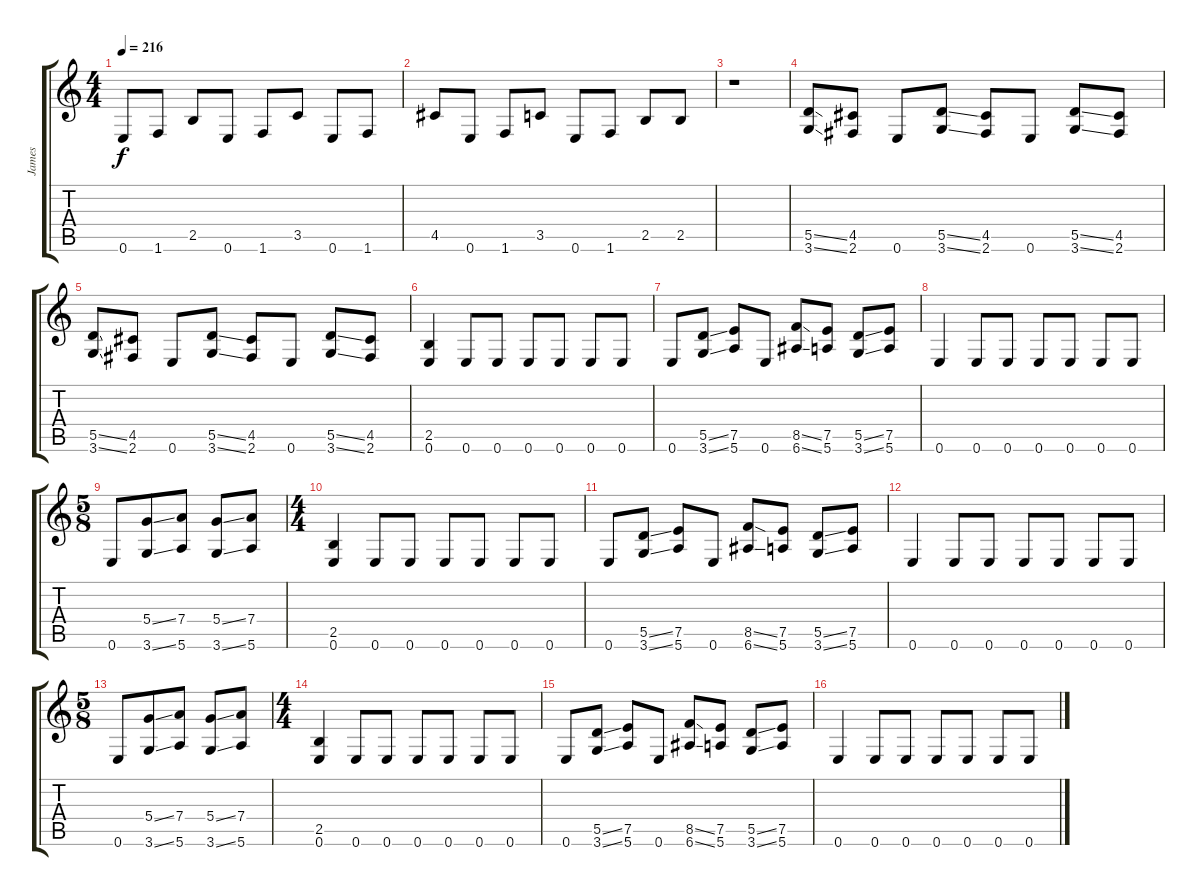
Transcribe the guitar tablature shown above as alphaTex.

\track ("James" "James") {instrument distortionguitar}
\staff {score tabs}
\tuning (E4 B3 G3 D3 A2 E2) {hide}
\ts (4 4)
\tempo 216
\clef g2
\ks c
0.6.8{dy f} 1.6.8 2.5.8 0.6.8 1.6.8 3.5.8 0.6.8 1.6.8 |
4.5.8 0.6.8 1.6.8 3.5.8 0.6.8 1.6.8 2.5.8 2.5.8 |
r.1 |
(5.5{ss} 3.6{ss}).8 (4.5 2.6).8 0.6.8 (5.5{ss} 3.6{ss}).8 (4.5 2.6).8 0.6.8 (5.5{ss} 3.6{ss}).8 (4.5 2.6).8 |
(5.5{ss} 3.6{ss}).8 (4.5 2.6).8 0.6.8 (5.5{ss} 3.6{ss}).8 (4.5 2.6).8 0.6.8 (5.5{ss} 3.6{ss}).8 (4.5 2.6).8 |
(2.5 0.6).4 0.6.8 0.6.8 0.6.8 0.6.8 0.6.8 0.6.8 |
0.6.8 (5.5{ss} 3.6{ss}).8 (7.5 5.6).8 0.6.8 (8.5{ss} 6.6{ss}).8 (7.5 5.6).8 (5.5{ss} 3.6{ss}).8 (7.5 5.6).8 |
0.6.4 0.6.8 0.6.8 0.6.8 0.6.8 0.6.8 0.6.8 |
\ts (5 8)
0.6.8 (5.4{ss} 3.6{ss}).8 (7.4 5.6).8 (5.4{ss} 3.6{ss}).8 (7.4 5.6).8 |
\ts (4 4)
(2.5 0.6).4 0.6.8 0.6.8 0.6.8 0.6.8 0.6.8 0.6.8 |
0.6.8 (5.5{ss} 3.6{ss}).8 (7.5 5.6).8 0.6.8 (8.5{ss} 6.6{ss}).8 (7.5 5.6).8 (5.5{ss} 3.6{ss}).8 (7.5 5.6).8 |
0.6.4 0.6.8 0.6.8 0.6.8 0.6.8 0.6.8 0.6.8 |
\ts (5 8)
0.6.8 (5.4{ss} 3.6{ss}).8 (7.4 5.6).8 (5.4{ss} 3.6{ss}).8 (7.4 5.6).8 |
\ts (4 4)
(2.5 0.6).4 0.6.8 0.6.8 0.6.8 0.6.8 0.6.8 0.6.8 |
0.6.8 (5.5{ss} 3.6{ss}).8 (7.5 5.6).8 0.6.8 (8.5{ss} 6.6{ss}).8 (7.5 5.6).8 (5.5{ss} 3.6{ss}).8 (7.5 5.6).8 |
0.6.4 0.6.8 0.6.8 0.6.8 0.6.8 0.6.8 0.6.8
